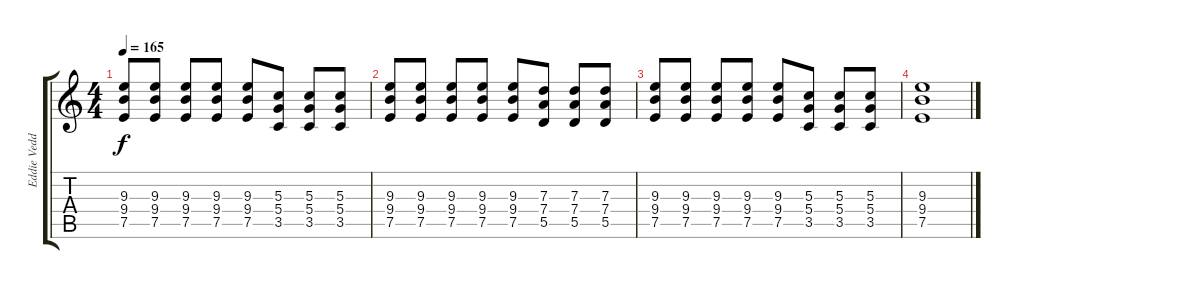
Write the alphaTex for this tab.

\track ("Eddie Vedder" "Eddie Vedd") {instrument distortionguitar}
\staff {score tabs}
\tuning (E4 B3 G3 D3 A2 E2) {hide}
\ts (4 4)
\tempo 165
\clef g2
\ks c
(9.3 9.4 7.5).8{dy f} (9.3 9.4 7.5).8 (9.3 9.4 7.5).8 (9.3 9.4 7.5).8 (9.3 9.4 7.5).8 (5.3 5.4 3.5).8 (5.3 5.4 3.5).8 (5.3 5.4 3.5).8 |
(9.3 9.4 7.5).8 (9.3 9.4 7.5).8 (9.3 9.4 7.5).8 (9.3 9.4 7.5).8 (9.3 9.4 7.5).8 (7.3 7.4 5.5).8 (7.3 7.4 5.5).8 (7.3 7.4 5.5).8 |
(9.3 9.4 7.5).8 (9.3 9.4 7.5).8 (9.3 9.4 7.5).8 (9.3 9.4 7.5).8 (9.3 9.4 7.5).8 (5.3 5.4 3.5).8 (5.3 5.4 3.5).8 (5.3 5.4 3.5).8 |
(9.3 9.4 7.5).1
